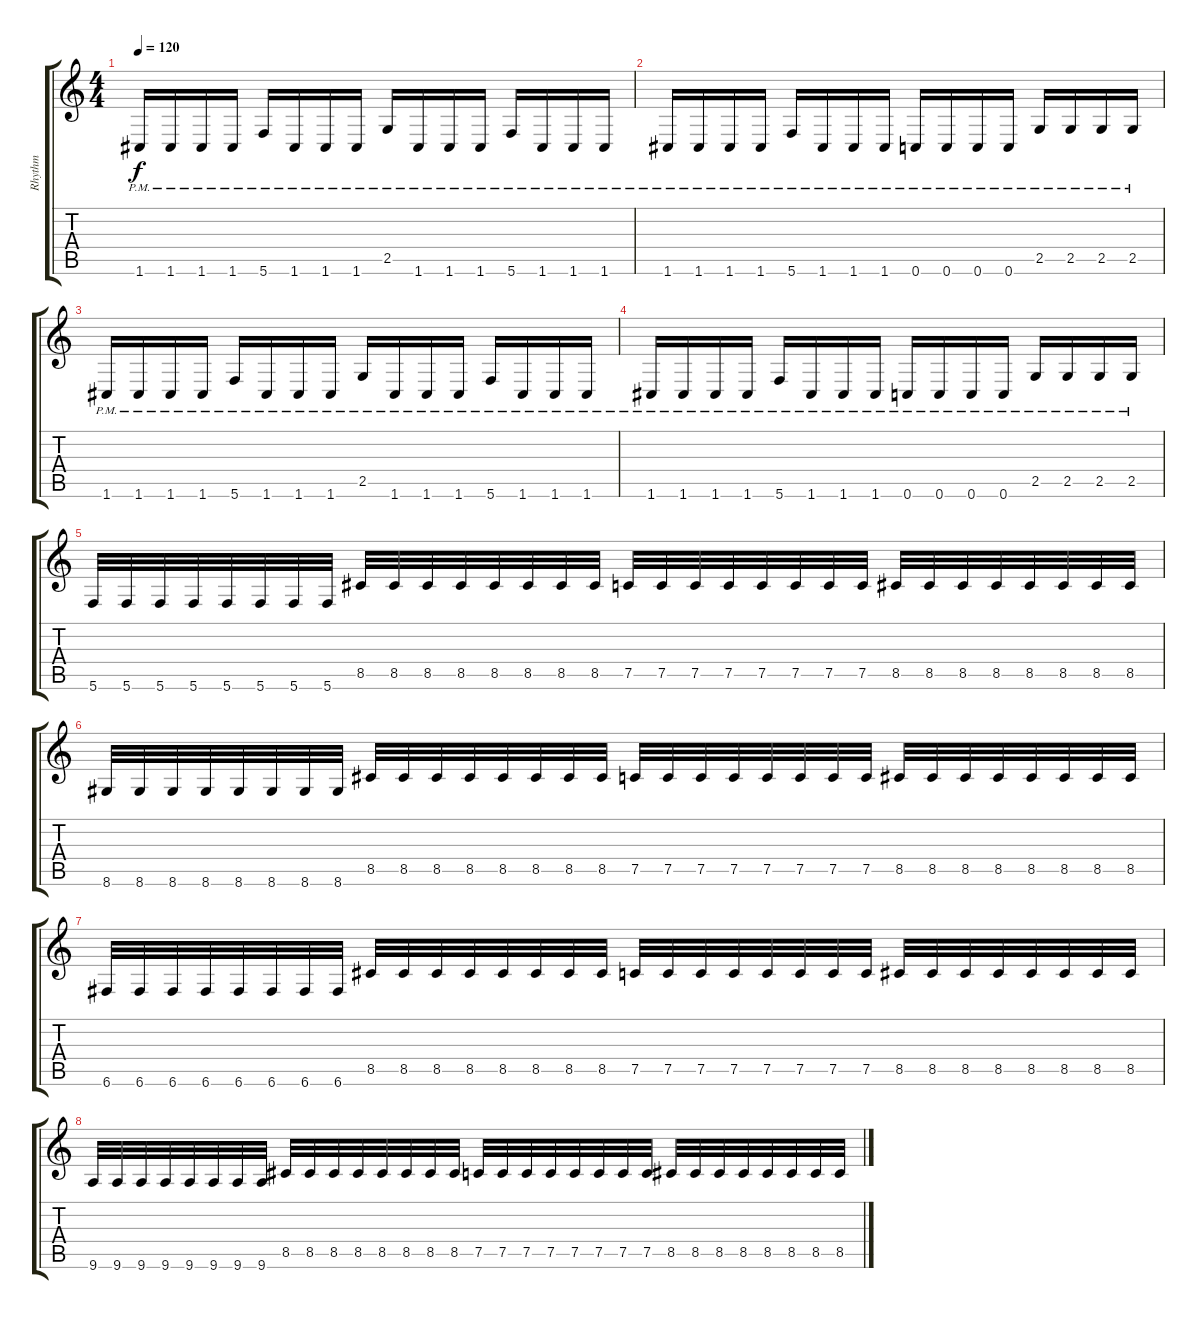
\track ("Rhythm" "Rhythm") {instrument distortionguitar}
\staff {score tabs}
\tuning (C4 G3 Eb3 Bb2 F2 C2) {hide}
\ts (4 4)
\tempo 120
\clef g2
\ks c
1.6{pm}.16{dy f} 1.6{pm}.16 1.6{pm}.16 1.6{pm}.16 5.6{pm}.16 1.6{pm}.16 1.6{pm}.16 1.6{pm}.16 2.5{pm}.16 1.6{pm}.16 1.6{pm}.16 1.6{pm}.16 5.6{pm}.16 1.6{pm}.16 1.6{pm}.16 1.6{pm}.16 |
1.6{pm}.16 1.6{pm}.16 1.6{pm}.16 1.6{pm}.16 5.6{pm}.16 1.6{pm}.16 1.6{pm}.16 1.6{pm}.16 0.6{pm}.16 0.6{pm}.16 0.6{pm}.16 0.6{pm}.16 2.5{pm}.16 2.5{pm}.16 2.5{pm}.16 2.5{pm}.16 |
1.6{pm}.16 1.6{pm}.16 1.6{pm}.16 1.6{pm}.16 5.6{pm}.16 1.6{pm}.16 1.6{pm}.16 1.6{pm}.16 2.5{pm}.16 1.6{pm}.16 1.6{pm}.16 1.6{pm}.16 5.6{pm}.16 1.6{pm}.16 1.6{pm}.16 1.6{pm}.16 |
1.6{pm}.16 1.6{pm}.16 1.6{pm}.16 1.6{pm}.16 5.6{pm}.16 1.6{pm}.16 1.6{pm}.16 1.6{pm}.16 0.6{pm}.16 0.6{pm}.16 0.6{pm}.16 0.6{pm}.16 2.5{pm}.16 2.5{pm}.16 2.5{pm}.16 2.5{pm}.16 |
5.6.32 5.6.32 5.6.32 5.6.32 5.6.32 5.6.32 5.6.32 5.6.32 8.5.32 8.5.32 8.5.32 8.5.32 8.5.32 8.5.32 8.5.32 8.5.32 7.5.32 7.5.32 7.5.32 7.5.32 7.5.32 7.5.32 7.5.32 7.5.32 8.5.32 8.5.32 8.5.32 8.5.32 8.5.32 8.5.32 8.5.32 8.5.32 |
8.6.32 8.6.32 8.6.32 8.6.32 8.6.32 8.6.32 8.6.32 8.6.32 8.5.32 8.5.32 8.5.32 8.5.32 8.5.32 8.5.32 8.5.32 8.5.32 7.5.32 7.5.32 7.5.32 7.5.32 7.5.32 7.5.32 7.5.32 7.5.32 8.5.32 8.5.32 8.5.32 8.5.32 8.5.32 8.5.32 8.5.32 8.5.32 |
6.6.32 6.6.32 6.6.32 6.6.32 6.6.32 6.6.32 6.6.32 6.6.32 8.5.32 8.5.32 8.5.32 8.5.32 8.5.32 8.5.32 8.5.32 8.5.32 7.5.32 7.5.32 7.5.32 7.5.32 7.5.32 7.5.32 7.5.32 7.5.32 8.5.32 8.5.32 8.5.32 8.5.32 8.5.32 8.5.32 8.5.32 8.5.32 |
9.6.32 9.6.32 9.6.32 9.6.32 9.6.32 9.6.32 9.6.32 9.6.32 8.5.32 8.5.32 8.5.32 8.5.32 8.5.32 8.5.32 8.5.32 8.5.32 7.5.32 7.5.32 7.5.32 7.5.32 7.5.32 7.5.32 7.5.32 7.5.32 8.5.32 8.5.32 8.5.32 8.5.32 8.5.32 8.5.32 8.5.32 8.5.32
